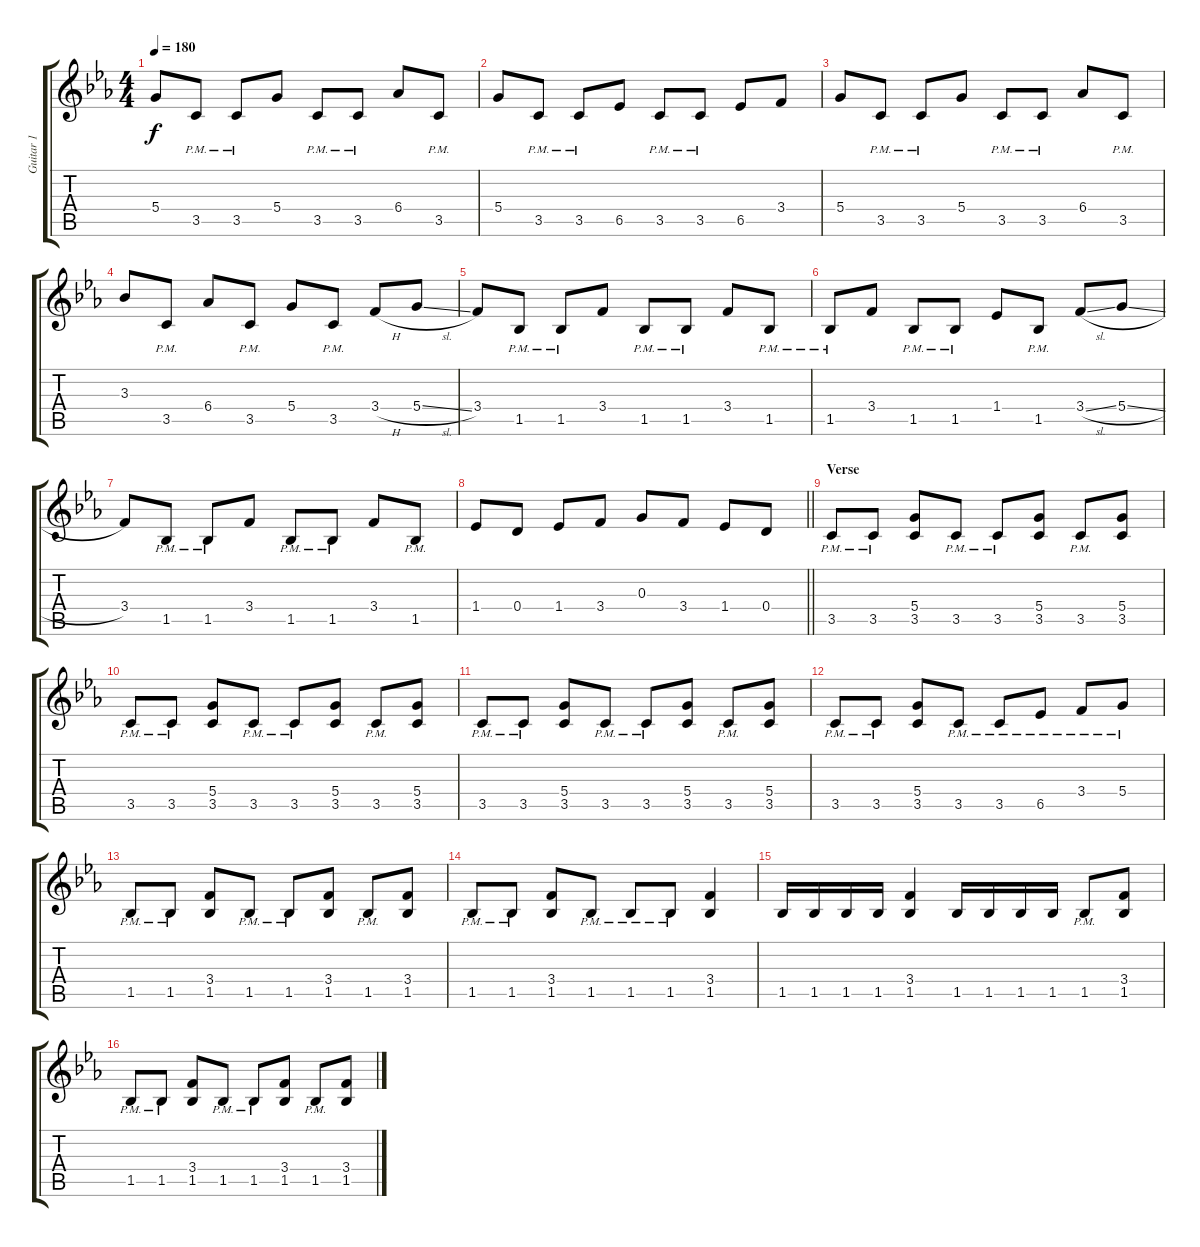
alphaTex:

\track ("Guitar 1" "Guitar 1") {instrument overdrivenguitar}
\staff {score tabs}
\tuning (E4 B3 G3 D3 A2 E2) {hide}
\ts (4 4)
\tempo 180
\clef g2
\ks eb
5.4.8{dy f} 3.5{pm}.8 3.5{pm}.8 5.4.8 3.5{pm}.8 3.5{pm}.8 6.4.8 3.5{pm}.8 |
5.4.8 3.5{pm}.8 3.5{pm}.8 6.5.8 3.5{pm}.8 3.5{pm}.8 6.5.8 3.4.8 |
5.4.8 3.5{pm}.8 3.5{pm}.8 5.4.8 3.5{pm}.8 3.5{pm}.8 6.4.8 3.5{pm}.8 |
3.3.8 3.5{pm}.8 6.4.8 3.5{pm}.8 5.4.8 3.5{pm}.8 3.4{h}.8 5.4{sl}.8 |
3.4.8 1.5{pm}.8 1.5{pm}.8 3.4.8 1.5{pm}.8 1.5{pm}.8 3.4.8 1.5{pm}.8 |
1.5{pm}.8 3.4.8 1.5{pm}.8 1.5{pm}.8 1.4.8 1.5{pm}.8 3.4{sl}.8 5.4{sl}.8 |
3.4.8 1.5{pm}.8 1.5{pm}.8 3.4.8 1.5{pm}.8 1.5{pm}.8 3.4.8 1.5{pm}.8 |
\barLineRight lightlight
1.4.8 0.4.8 1.4.8 3.4.8 0.3.8 3.4.8 1.4.8 0.4.8 |
\section ("" "Verse")
3.5{pm}.8 3.5{pm}.8 (5.4 3.5).8 3.5{pm}.8 3.5{pm}.8 (5.4 3.5).8 3.5{pm}.8 (5.4 3.5).8 |
3.5{pm}.8 3.5{pm}.8 (5.4 3.5).8 3.5{pm}.8 3.5{pm}.8 (5.4 3.5).8 3.5{pm}.8 (5.4 3.5).8 |
3.5{pm}.8 3.5{pm}.8 (5.4 3.5).8 3.5{pm}.8 3.5{pm}.8 (5.4 3.5).8 3.5{pm}.8 (5.4 3.5).8 |
3.5{pm}.8 3.5{pm}.8 (5.4 3.5).8 3.5{pm}.8 3.5{pm}.8 6.5{pm}.8 3.4{pm}.8 5.4{pm}.8 |
1.5{pm}.8 1.5{pm}.8 (3.4 1.5).8 1.5{pm}.8 1.5{pm}.8 (3.4 1.5).8 1.5{pm}.8 (3.4 1.5).8 |
1.5{pm}.8 1.5{pm}.8 (3.4 1.5).8 1.5{pm}.8 1.5{pm}.8 1.5{pm}.8 (3.4 1.5).4 |
1.5.16 1.5.16 1.5.16 1.5.16 (3.4 1.5).4 1.5.16 1.5.16 1.5.16 1.5.16 1.5{pm}.8 (3.4 1.5).8 |
1.5{pm}.8 1.5{pm}.8 (3.4 1.5).8 1.5{pm}.8 1.5{pm}.8 (3.4 1.5).8 1.5{pm}.8 (3.4 1.5).8
